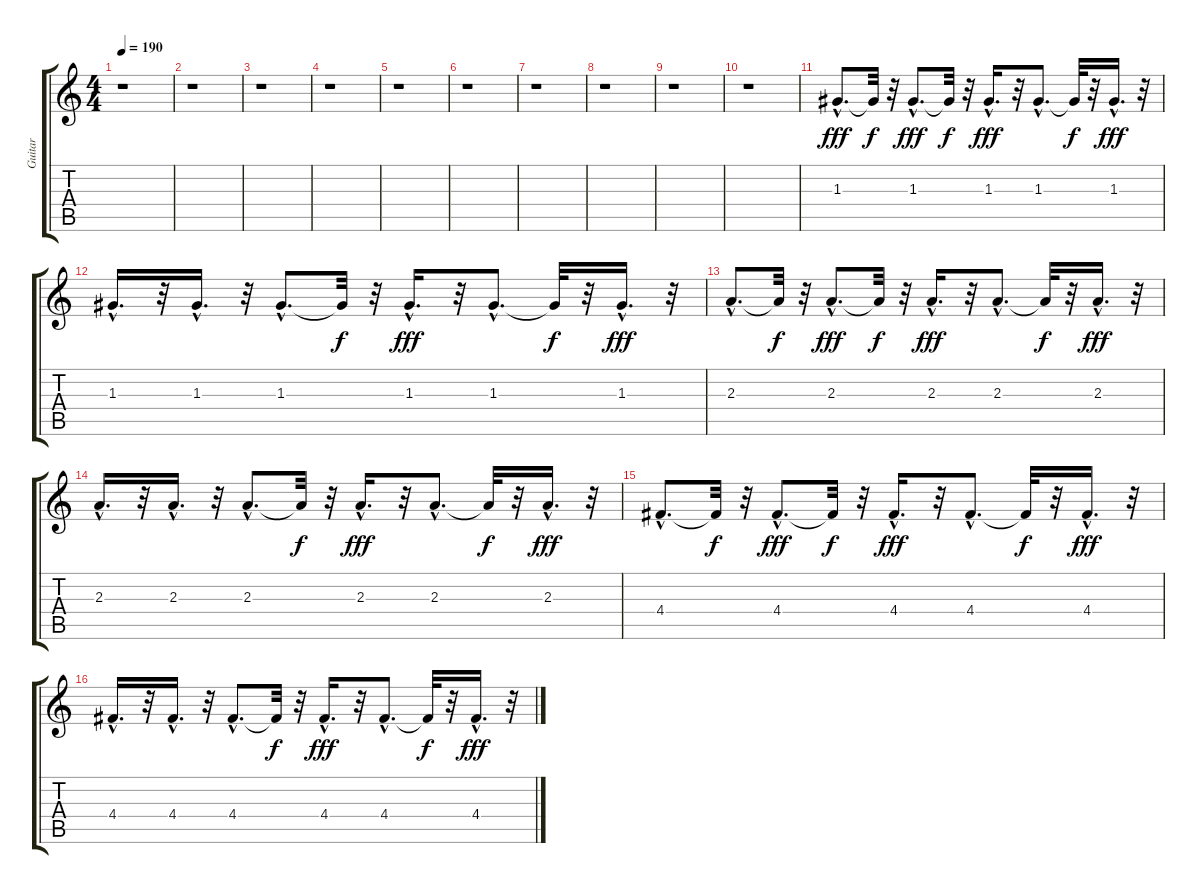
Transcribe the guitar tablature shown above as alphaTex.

\track ("Guitar" "Guitar") {instrument distortionguitar}
\staff {score tabs}
\tuning (E4 B3 G3 D3 A2 E2) {hide}
\ts (4 4)
\tempo 190
\clef g2
\ks c
r.1{dy fff instrument distortionguitar} |
r.1 |
r.1 |
r.1 |
r.1 |
r.1 |
r.1 |
r.1 |
r.1 |
r.1 |
1.3{hac}.8{d} 1.3{t}.32{dy f} r.32 1.3{hac}.8{d dy fff} 1.3{t}.32{dy f} r.32 1.3{hac}.16{d dy fff} r.32 1.3{hac}.8{d} 1.3{t}.32{dy f} r.32 1.3{hac}.16{d dy fff} r.32 |
1.3{hac}.16{d} r.32 1.3{hac}.16{d} r.32 1.3{hac}.8{d} 1.3{t}.32{dy f} r.32 1.3{hac}.16{d dy fff} r.32 1.3{hac}.8{d} 1.3{t}.32{dy f} r.32 1.3{hac}.16{d dy fff} r.32 |
2.3{hac}.8{d} 2.3{t}.32{dy f} r.32 2.3{hac}.8{d dy fff} 2.3{t}.32{dy f} r.32 2.3{hac}.16{d dy fff} r.32 2.3{hac}.8{d} 2.3{t}.32{dy f} r.32 2.3{hac}.16{d dy fff} r.32 |
2.3{hac}.16{d} r.32 2.3{hac}.16{d} r.32 2.3{hac}.8{d} 2.3{t}.32{dy f} r.32 2.3{hac}.16{d dy fff} r.32 2.3{hac}.8{d} 2.3{t}.32{dy f} r.32 2.3{hac}.16{d dy fff} r.32 |
4.4{hac}.8{d} 4.4{t}.32{dy f} r.32 4.4{hac}.8{d dy fff} 4.4{t}.32{dy f} r.32 4.4{hac}.16{d dy fff} r.32 4.4{hac}.8{d} 4.4{t}.32{dy f} r.32 4.4{hac}.16{d dy fff} r.32 |
4.4{hac}.16{d} r.32 4.4{hac}.16{d} r.32 4.4{hac}.8{d} 4.4{t}.32{dy f} r.32 4.4{hac}.16{d dy fff} r.32 4.4{hac}.8{d} 4.4{t}.32{dy f} r.32 4.4{hac}.16{d dy fff} r.32
